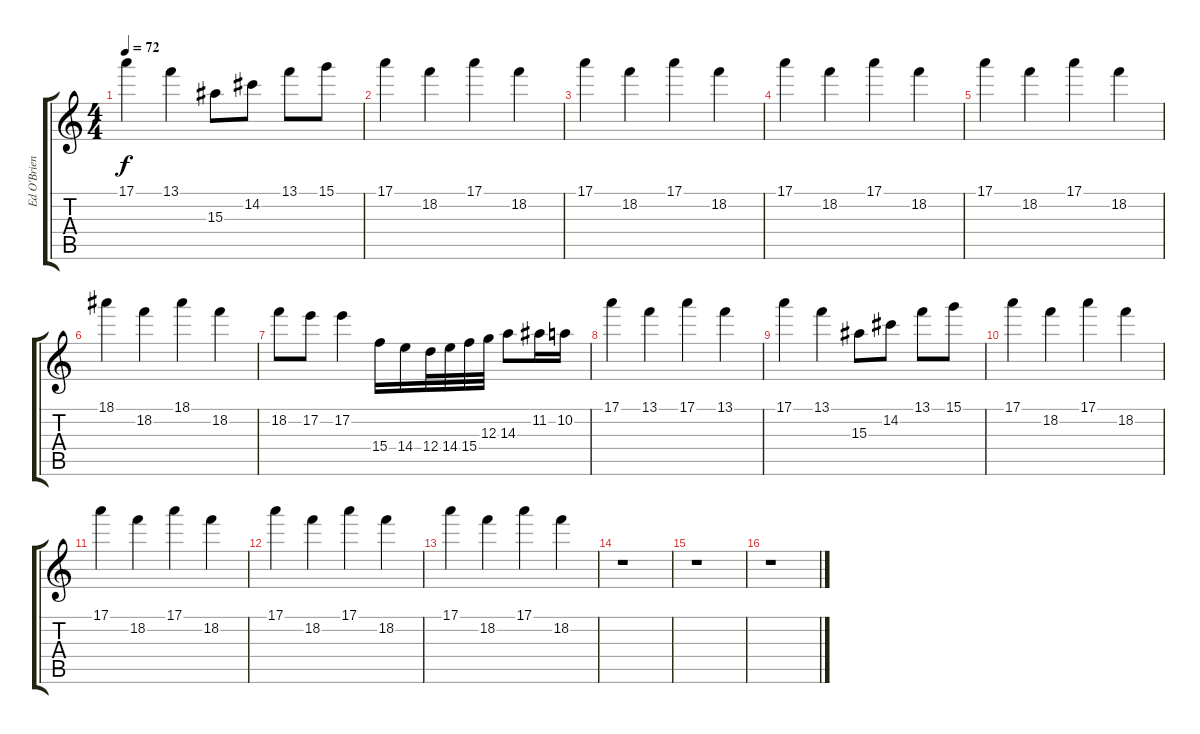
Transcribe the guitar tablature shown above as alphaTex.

\track ("Ed O'Brien - Electric Guitar" "Ed O'Brien") {instrument electricguitarjazz}
\staff {score tabs}
\tuning (E4 B3 G3 D3 A2 E2) {hide}
\ts (4 4)
\tempo 72
\clef g2
\ks c
17.1.4{dy f} 13.1.4 15.3.8 14.2.8 13.1.8 15.1.8 |
17.1.4 18.2.4 17.1.4 18.2.4 |
17.1.4 18.2.4 17.1.4 18.2.4 |
17.1.4 18.2.4 17.1.4 18.2.4 |
17.1.4 18.2.4 17.1.4 18.2.4 |
18.1.4 18.2.4 18.1.4 18.2.4 |
18.2.8 17.2.8 17.2.4 15.4.16 14.4.16 12.4.32 14.4.32 15.4.32 12.3.32 14.3.8 11.2.16 10.2.16 |
17.1.4 13.1.4 17.1.4 13.1.4 |
17.1.4 13.1.4 15.3.8 14.2.8 13.1.8 15.1.8 |
17.1.4 18.2.4 17.1.4 18.2.4 |
17.1.4 18.2.4 17.1.4 18.2.4 |
17.1.4 18.2.4 17.1.4 18.2.4 |
17.1.4 18.2.4 17.1.4 18.2.4 |
r.1 |
r.1 |
r.1
